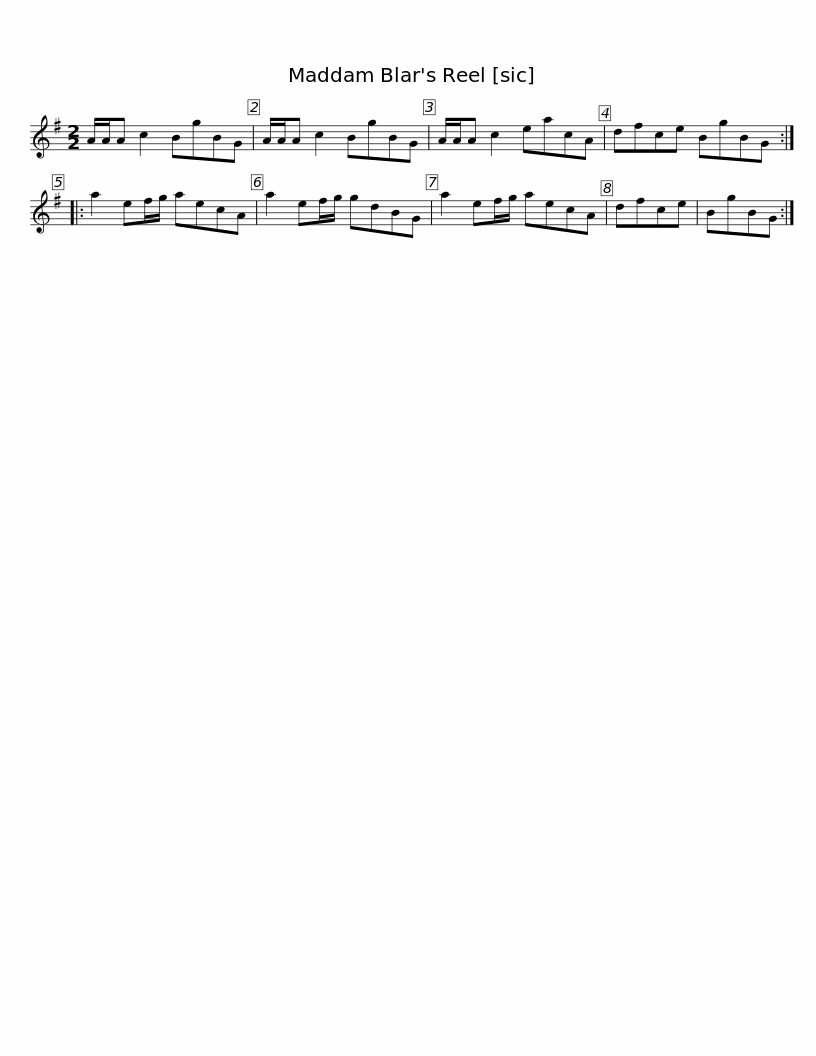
X:1
L:1/8
M:2/2
I:linebreak $
K:G
V:1 treble
V:1
 A/A/A c2 BgBG | A/A/A c2 BgBG | A/A/A c2 eacA | dfce BgBG :: a2 ef/g/ aecA |$ %5
 a2 ef/g/ gdBG | a2 ef/g/ aecA | dfce | BgBG :| %9
